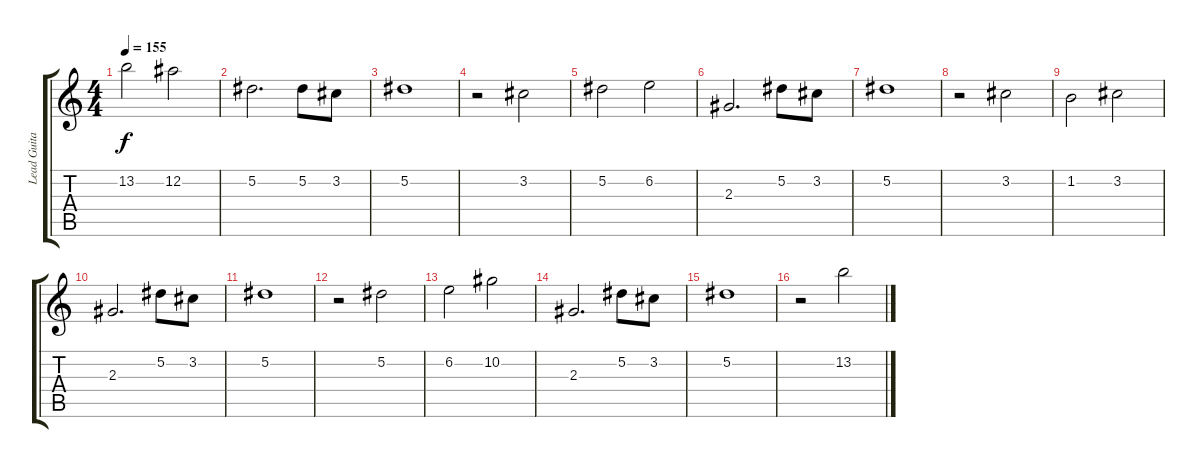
\track ("Lead Guitar" "Lead Guita") {instrument acousticguitarsteel}
\staff {score tabs}
\tuning (Eb4 Bb3 Gb3 Db3 Ab2 Eb2) {hide}
\ts (4 4)
\tempo 155
\clef g2
\ks c
13.2.2{dy f} 12.2.2 |
5.2.2{d} 5.2.8 3.2.8 |
5.2.1 |
r.2 3.2.2 |
5.2.2 6.2.2 |
2.3.2{d} 5.2.8 3.2.8 |
5.2.1 |
r.2 3.2.2 |
1.2.2 3.2.2 |
2.3.2{d} 5.2.8 3.2.8 |
5.2.1 |
r.2 5.2.2 |
6.2.2 10.2.2 |
2.3.2{d} 5.2.8 3.2.8 |
5.2.1 |
r.2 13.2.2
